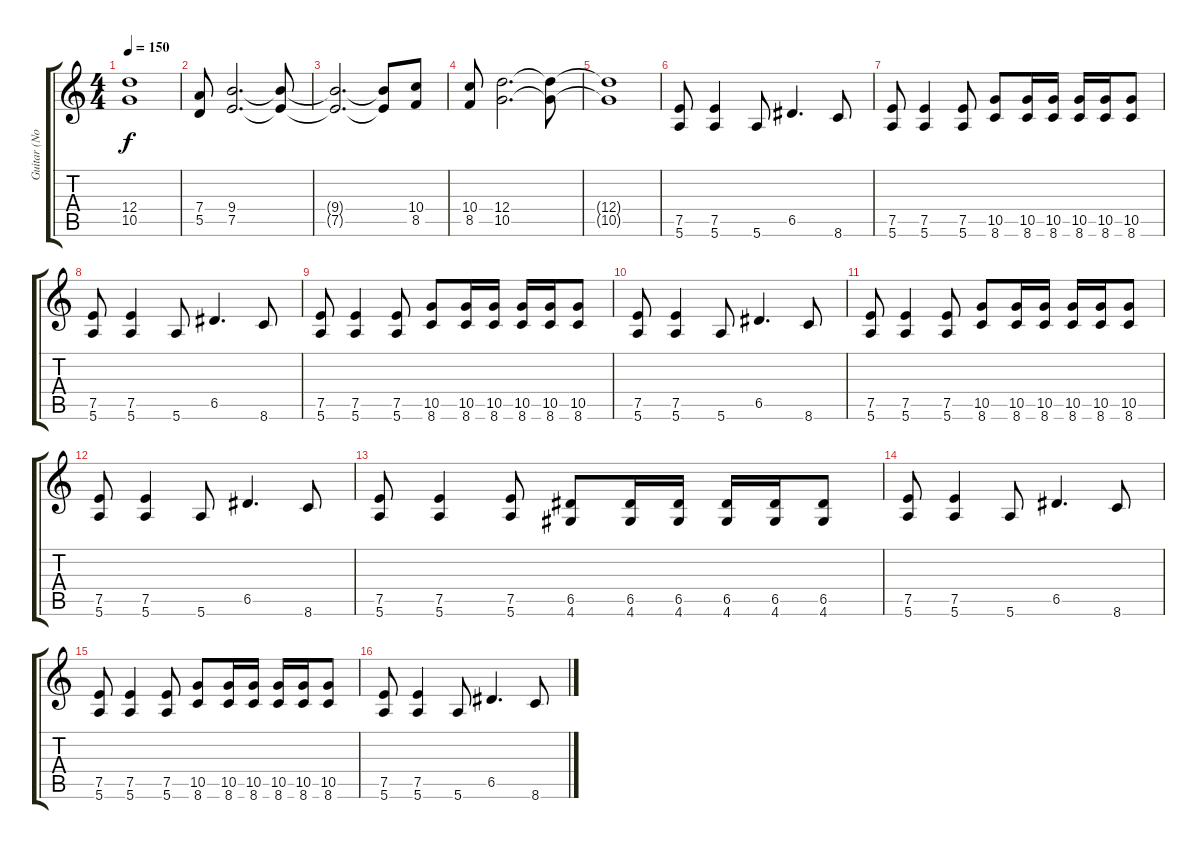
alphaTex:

\track ("Guitar (Nocturno Culto)" "Guitar (No") {instrument distortionguitar}
\staff {score tabs}
\tuning (E4 B3 G3 D3 A2 E2) {hide}
\ts (4 4)
\tempo 150
\clef g2
\ks c
(12.4{t} 10.5{t}).1{dy f} |
(7.4 5.5).8 (9.4 7.5).2{d} (9.4{t} 7.5{t}).8 |
(9.4{t} 7.5{t}).2{d} (9.4{t} 7.5{t}).8 (10.4 8.5).8 |
(10.4 8.5).8 (12.4 10.5).2{d} (12.4{t} 10.5{t}).8 |
(12.4{t} 10.5{t}).1 |
(7.5 5.6).8 (7.5 5.6).4 5.6.8 6.5.4{d} 8.6.8 |
(7.5 5.6).8 (7.5 5.6).4 (7.5 5.6).8 (10.5 8.6).8 (10.5 8.6).16 (10.5 8.6).16 (10.5 8.6).16 (10.5 8.6).16 (10.5 8.6).8 |
(7.5 5.6).8 (7.5 5.6).4 5.6.8 6.5.4{d} 8.6.8 |
(7.5 5.6).8 (7.5 5.6).4 (7.5 5.6).8 (10.5 8.6).8 (10.5 8.6).16 (10.5 8.6).16 (10.5 8.6).16 (10.5 8.6).16 (10.5 8.6).8 |
(7.5 5.6).8 (7.5 5.6).4 5.6.8 6.5.4{d} 8.6.8 |
(7.5 5.6).8 (7.5 5.6).4 (7.5 5.6).8 (10.5 8.6).8 (10.5 8.6).16 (10.5 8.6).16 (10.5 8.6).16 (10.5 8.6).16 (10.5 8.6).8 |
(7.5 5.6).8 (7.5 5.6).4 5.6.8 6.5.4{d} 8.6.8 |
(7.5 5.6).8 (7.5 5.6).4 (7.5 5.6).8 (6.5 4.6).8 (6.5 4.6).16 (6.5 4.6).16 (6.5 4.6).16 (6.5 4.6).16 (6.5 4.6).8 |
(7.5 5.6).8 (7.5 5.6).4 5.6.8 6.5.4{d} 8.6.8 |
(7.5 5.6).8 (7.5 5.6).4 (7.5 5.6).8 (10.5 8.6).8 (10.5 8.6).16 (10.5 8.6).16 (10.5 8.6).16 (10.5 8.6).16 (10.5 8.6).8 |
(7.5 5.6).8 (7.5 5.6).4 5.6.8 6.5.4{d} 8.6.8
